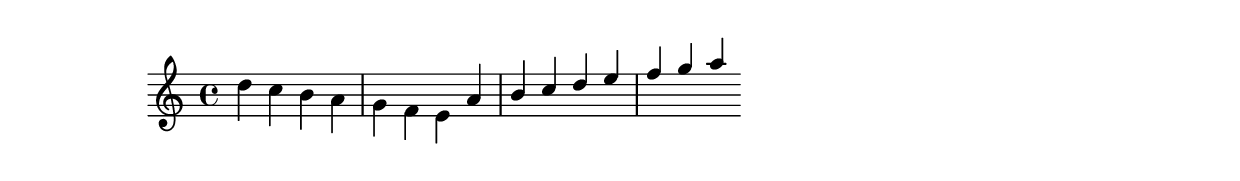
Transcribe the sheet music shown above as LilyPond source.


\version "1.9.2"

\header {
    
    texidoc = "Stems in forced directions (as well as the ones
    starting from the middle line) are shortened."

}

\score {
    \notes \relative c'' { \stemDown d c b a g f e
			   \stemBoth
			   \stemUp a b c d e f g a 
		       } 
    \paper  {raggedright = ##t }
}
